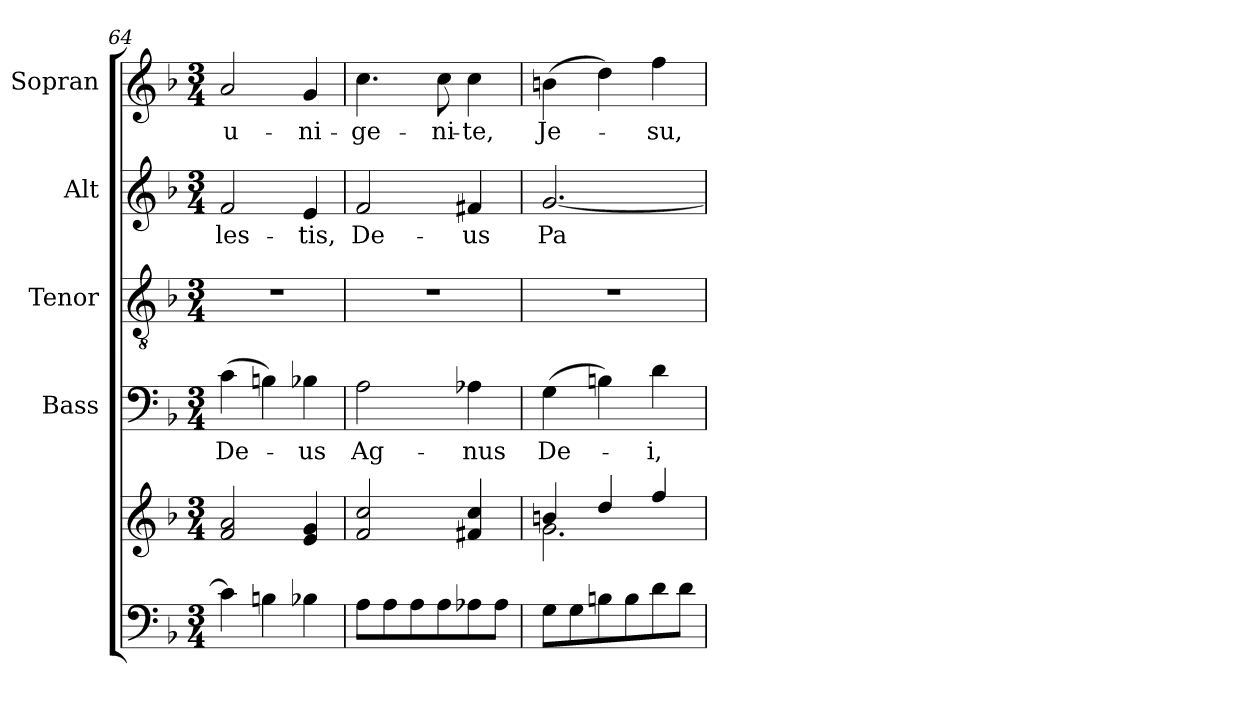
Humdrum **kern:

**kern	**kern	**kern	**text	**kern	**kern	**text	**kern	**text
*part5	*part5	*part4	*part4	*part3	*part2	*part2	*part1	*part1
*staff6	*staff5	*staff4	*staff4	*staff3	*staff2	*staff2	*staff1	*staff1
*	*	*I"Bass	*	*I"Tenor	*I"Alt	*	*I"Sopran	*
*	*	*I'B.	*	*I'T.	*I'A.	*	*I'S.	*
*clefF4	*clefG2	*clefF4	*	*clefGv2	*clefG2	*	*clefG2	*
*k[b-]	*k[b-]	*k[b-]	*	*k[b-]	*k[b-]	*	*k[b-]	*
*F:	*F:	*F:	*	*F:	*F:	*	*F:	*
*M3/4	*M3/4	*M3/4	*	*M3/4	*M3/4	*	*M3/4	*
=64	=64	=64	=64	=64	=64	=64	=64	=64
!	!	!	!LO:LY:b	!	!	!LO:LY:b	!	!LO:LY:b
4c\]	2f/ 2a/	(>4c\	De-	2.r	2f/	-les-	2a/	u-
4Bn\	.	4Bn\)	.	.	.	.	.	.
!	!	!	!LO:LY:b	!	!	!LO:LY:b	!	!LO:LY:b
4B-X\	4e/ 4g/	4B-X\	-us	.	4e/	-tis,	4g/	-ni-
!!LO:LB:g=z
=65	=65	=65	=65	=65	=65	=65	=65	=65
!	!	!	!LO:LY:b	!	!	!LO:LY:b	!	!LO:LY:b
8A\L	2f/ 2cc/	2A\	Ag-	2.r	2f/	De-	4.cc\	-ge-
8A\	.	.	.	.	.	.	.	.
8A\	.	.	.	.	.	.	.	.
!	!	!	!	!	!	!	!	!LO:LY:b
8A\	.	.	.	.	.	.	8cc\	-ni-
!	!	!	!LO:LY:b	!	!	!LO:LY:b	!	!LO:LY:b
8A-X\	4f#X/ 4cc/	4A-X\	-nus	.	4f#X/	-us	4cc\	-te,
8A-\J	.	.	.	.	.	.	.	.
=66	=66	=66	=66	=66	=66	=66	=66	=66
*	*^	*	*	*	*	*	*	*
!	!	!	!	!LO:LY:b	!	!	!LO:LY:b	!	!LO:LY:b
8G\L	4bn/	2.g\	(>4G\	De-	2.r	[2.g/	Pa-	(>4bn\	Je-
8G\	.	.	.	.	.	.	.	.	.
8Bn\	4dd/	.	4Bn\)	.	.	.	.	4dd\)	.
8B\	.	.	.	.	.	.	.	.	.
!	!	!	!	!LO:LY:b	!	!	!	!	!LO:LY:b
8d\	4ff/	.	4d\	-i,	.	.	.	4ff\	-su,
8d\J	.	.	.	.	.	.	.	.	.
*	*v	*v	*	*	*	*	*	*	*
=	=	=	=	=	=	=	=	=
*-	*-	*-	*-	*-	*-	*-	*-	*-
